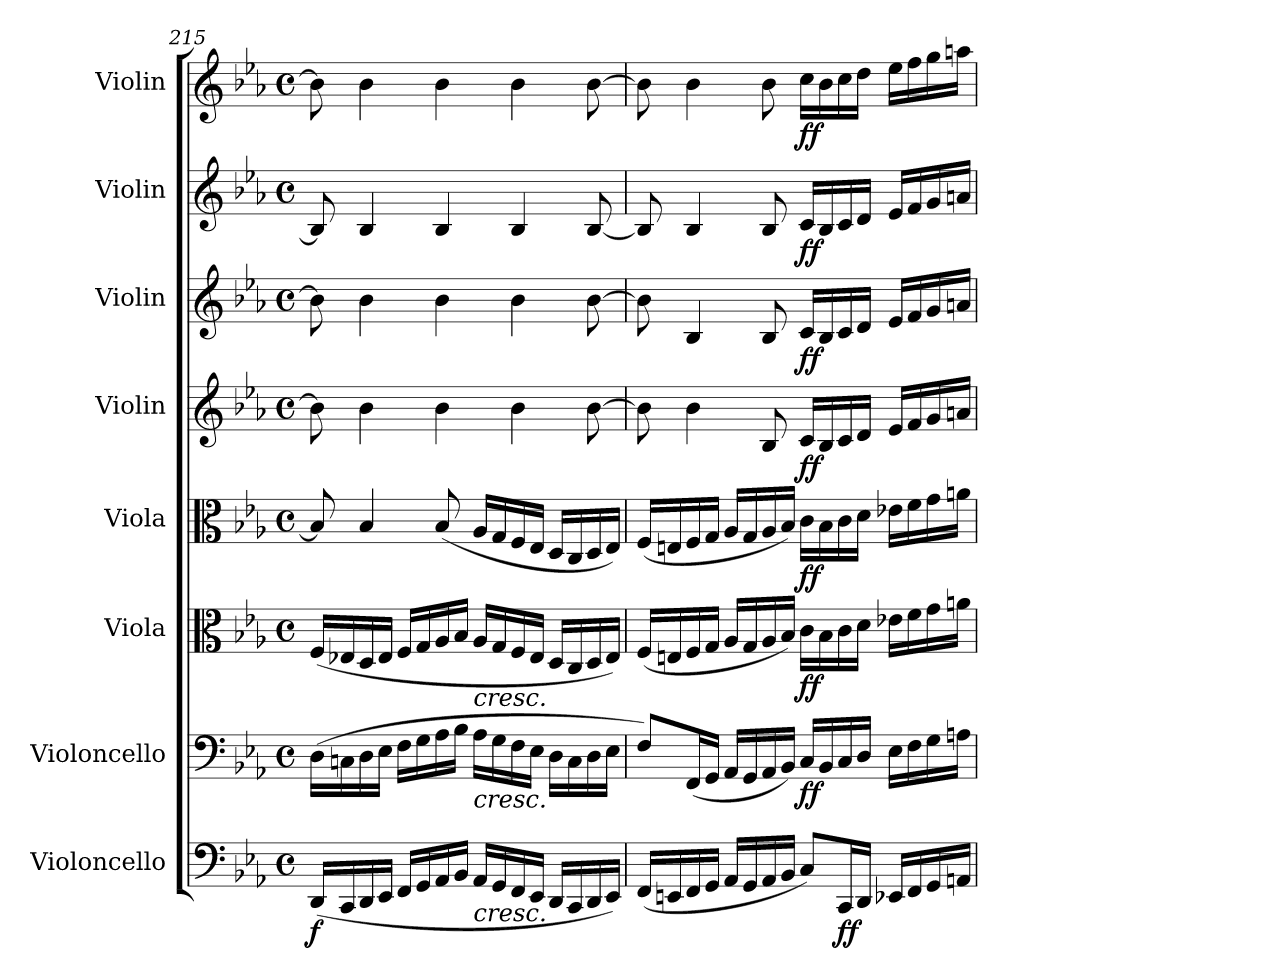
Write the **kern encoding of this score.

**kern	**dynam	**kern	**dynam	**kern	**dynam	**kern	**dynam	**kern	**dynam	**kern	**dynam	**kern	**dynam	**kern	**dynam
*part8	*part8	*part7	*part7	*part6	*part6	*part5	*part5	*part4	*part4	*part3	*part3	*part2	*part2	*part1	*part1
*staff8	*staff8	*staff7	*staff7	*staff6	*staff6	*staff5	*staff5	*staff4	*staff4	*staff3	*staff3	*staff2	*staff2	*staff1	*staff1
*I"Violoncello	*	*I"Violoncello	*	*I"Viola	*	*I"Viola	*	*I"Violin	*	*I"Violin	*	*I"Violin	*	*I"Violin	*
*I'Vc.	*	*I'Vc.	*	*I'Vla.	*	*I'Vla.	*	*I'Vln.	*	*I'Vln.	*	*I'Vln.	*	*I'Vln.	*
*clefF4	*	*clefF4	*	*clefC3	*	*clefC3	*	*clefG2	*	*clefG2	*	*clefG2	*	*clefG2	*
*k[b-e-a-]	*	*k[b-e-a-]	*	*k[b-e-a-]	*	*k[b-e-a-]	*	*k[b-e-a-]	*	*k[b-e-a-]	*	*k[b-e-a-]	*	*k[b-e-a-]	*
*M4/4	*	*M4/4	*	*M4/4	*	*M4/4	*	*M4/4	*	*M4/4	*	*M4/4	*	*M4/4	*
*met(c)	*	*met(c)	*	*met(c)	*	*met(c)	*	*met(c)	*	*met(c)	*	*met(c)	*	*met(c)	*
=215	=215	=215	=215	=215	=215	=215	=215	=215	=215	=215	=215	=215	=215	=215	=215
!	!LO:DY:b	!	!	!	!	!	!	!	!	!	!	!	!	!	!
(<16DD/LL	f	(>16D\LL	.	(<16F/LL	.	8B-/]	.	8b-\]	.	8b-\]	.	8B-/]	.	8b-\]	.
16CC/	.	16Cn\	.	16E-X/	.	.	.	.	.	.	.	.	.	.	.
16DD/	.	16D\	.	16D/	.	4B-/	.	4b-\	.	4b-\	.	4B-/	.	4b-\	.
16EE-/JJ	.	16E-\JJ	.	16E-/JJ	.	.	.	.	.	.	.	.	.	.	.
16FF/LL	.	16F\LL	.	16F/LL	.	.	.	.	.	.	.	.	.	.	.
16GG/	.	16G\	.	16G/	.	.	.	.	.	.	.	.	.	.	.
16AA-/	.	16A-\	.	16A-/	.	(<8B-/	.	4b-\	.	4b-\	.	4B-/	.	4b-\	.
16BB-/JJ	.	16B-\JJ	.	16B-/JJ	.	.	.	.	.	.	.	.	.	.	.
!	!	!	!	!LO:TX:b:i:t=cresc.	!	!	!	!	!	!	!	!	!	!	!
!	!	!LO:TX:b:i:t=cresc.	!	!	!	!	!	!	!	!	!	!	!	!	!
!LO:TX:b:i:t=cresc.	!	!	!	!	!	!	!	!	!	!	!	!	!	!	!
16AA-/LL	.	16A-\LL	.	16A-/LL	.	16A-/LL	.	.	.	.	.	.	.	.	.
16GG/	.	16G\	.	16G/	.	16G/	.	.	.	.	.	.	.	.	.
16FF/	.	16F\	.	16F/	.	16F/	.	4b-\	.	4b-\	.	4B-/	.	4b-\	.
16EE-/JJ	.	16E-\JJ	.	16E-/JJ	.	16E-/JJ	.	.	.	.	.	.	.	.	.
16DD/LL	.	16D\LL	.	16D/LL	.	16D/LL	.	.	.	.	.	.	.	.	.
16CC/	.	16C\	.	16C/	.	16C/	.	.	.	.	.	.	.	.	.
16DD/	.	16D\	.	16D/	.	16D/	.	[8b-\	.	[8b-\	.	[8B-/	.	[8b-\	.
16EE-/JJ)	.	16E-\JJ	.	16E-/JJ)	.	16E-/JJ)	.	.	.	.	.	.	.	.	.
!!LO:PB:g=z
=216	=216	=216	=216	=216	=216	=216	=216	=216	=216	=216	=216	=216	=216	=216	=216
(<16FF/LL	.	8F/L)	.	(<16F/LL	.	(<16F/LL	.	8b-\]	.	8b-\]	.	8B-/]	.	8b-\]	.
16EEn/	.	.	.	16En/	.	16En/	.	.	.	.	.	.	.	.	.
16FF/	.	(<16FF/L	.	16F/	.	16F/	.	4b-\	.	4B-/	.	4B-/	.	4b-\	.
16GG/JJ	.	16GG/JJ	.	16G/JJ	.	16G/JJ	.	.	.	.	.	.	.	.	.
16AA-/LL	.	16AA-/LL	.	16A-/LL	.	16A-/LL	.	.	.	.	.	.	.	.	.
16GG/	.	16GG/	.	16G/	.	16G/	.	.	.	.	.	.	.	.	.
16AA-/	.	16AA-/	.	16A-/	.	16A-/	.	8B-/	.	8B-/	.	8B-/	.	8b-\	.
16BB-/JJ	.	16BB-/JJ)	.	16B-/JJ)	.	16B-/JJ)	.	.	.	.	.	.	.	.	.
!	!	!	!LO:DY:b	!	!LO:DY:b	!	!LO:DY:b	!	!LO:DY:b	!	!LO:DY:b	!	!LO:DY:b	!	!LO:DY:b
8C/L)	.	16C/LL	ff	16c\LL	ff	16c\LL	ff	16c/LL	ff	16c/LL	ff	16c/LL	ff	16cc\LL	ff
.	.	16BB-/	.	16B-\	.	16B-\	.	16B-/	.	16B-/	.	16B-/	.	16b-\	.
!	!LO:DY:b	!	!	!	!	!	!	!	!	!	!	!	!	!	!
16CC/L	ff	16C/	.	16c\	.	16c\	.	16c/	.	16c/	.	16c/	.	16cc\	.
16DD/JJ	.	16D/JJ	.	16d\JJ	.	16d\JJ	.	16d/JJ	.	16d/JJ	.	16d/JJ	.	16dd\JJ	.
16EE-X/LL	.	16E-\LL	.	16e-X\LL	.	16e-X\LL	.	16e-/LL	.	16e-/LL	.	16e-/LL	.	16ee-\LL	.
16FF/	.	16F\	.	16f\	.	16f\	.	16f/	.	16f/	.	16f/	.	16ff\	.
16GG/	.	16G\	.	16g\	.	16g\	.	16g/	.	16g/	.	16g/	.	16gg\	.
16AAn/JJ	.	16An\JJ	.	16an\JJ	.	16an\JJ	.	16an/JJ	.	16an/JJ	.	16an/JJ	.	16aan\JJ	.
=	=	=	=	=	=	=	=	=	=	=	=	=	=	=	=
*-	*-	*-	*-	*-	*-	*-	*-	*-	*-	*-	*-	*-	*-	*-	*-
